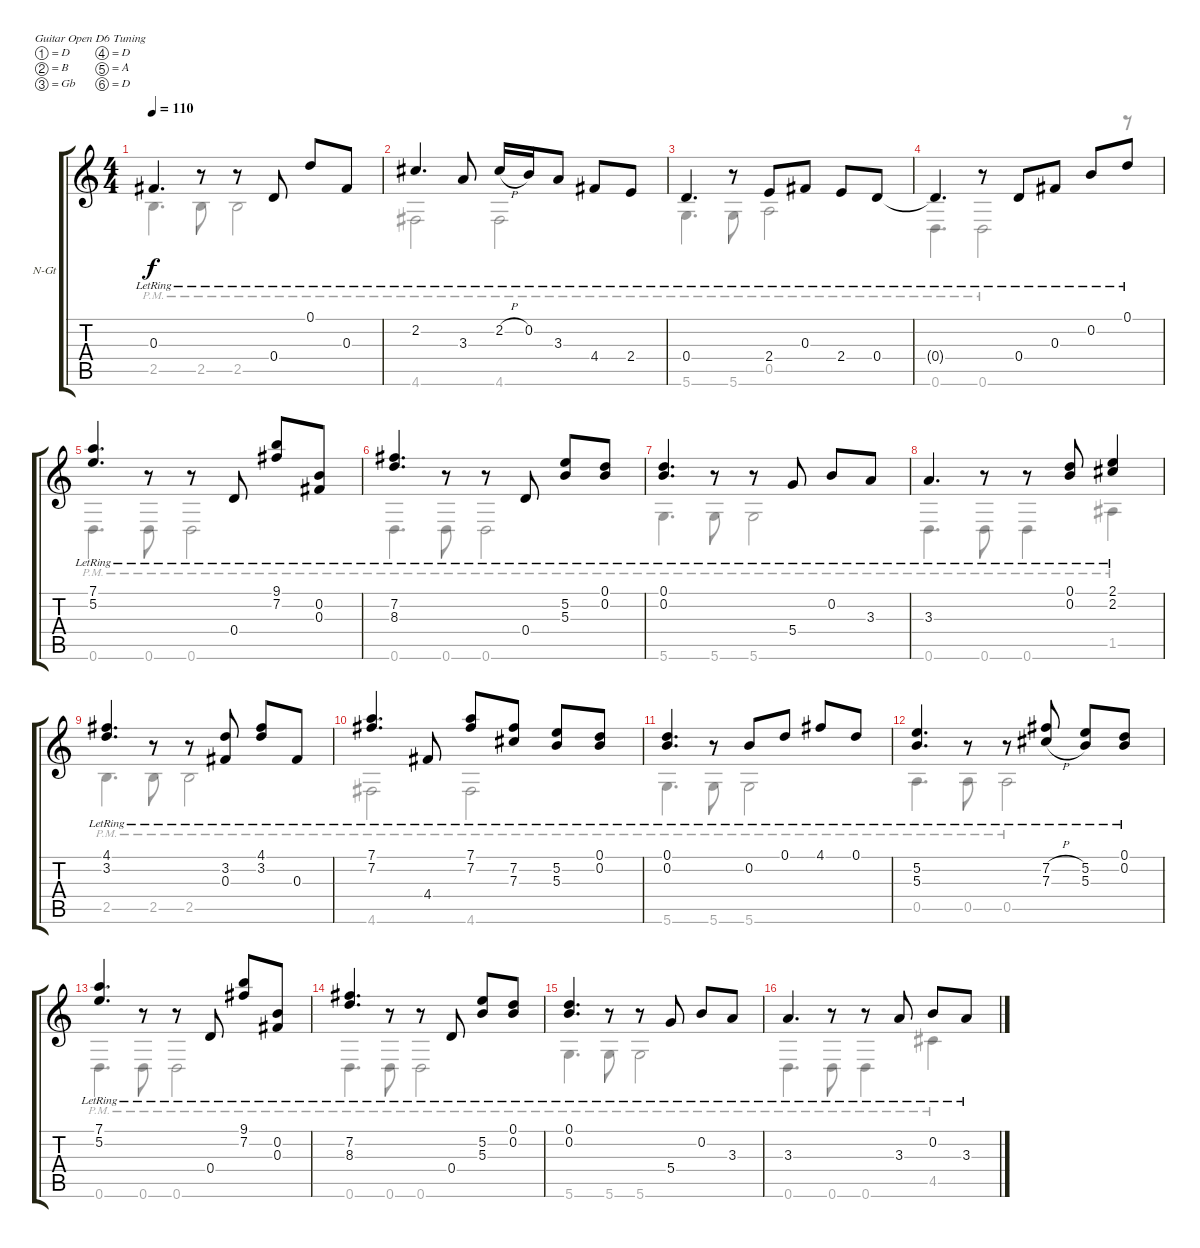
\bracketExtendMode groupsimilarinstruments
\firstSystemTrackNameOrientation horizontal
\otherSystemsTrackNameOrientation horizontal
\track ("Òô¹ì 1" "N-Gt") {instrument acousticguitarnylon}
\staff {score tabs}
\tuning (D4 B3 Gb3 D3 A2 D2)
\voice
\ts (4 4)
\tempo 110
\clef g2
\ks c
0.3{lr}.4{d dy f} r.8 r.8 0.4{lr}.8 0.1{lr}.8 0.3{lr}.8 |
2.2{lr}.4{d} 3.3{lr}.8 2.2{h lr}.16 0.2{lr}.16 3.3{lr}.8 4.4{lr}.8 2.4{lr}.8 |
0.4{lr}.4{d} r.8 2.4{lr}.8 0.3{lr}.8 2.4{lr}.8 0.4{lr}.8 |
0.4{lr t}.4{d} r.8 0.4{lr}.8 0.3{lr}.8 0.2{lr}.8 0.1{lr}.8 |
(7.1{lr} 5.2{lr}).4{d} r.8 r.8 0.4{lr}.8 (9.1{lr} 7.2{lr}).8 (0.2{lr} 0.3{lr}).8 |
(7.2{lr} 8.3{lr}).4{d} r.8 r.8 0.4{lr}.8 (5.2{lr} 5.3{lr}).8 (0.1{lr} 0.2{lr}).8 |
(0.1{lr} 0.2{lr}).4{d} r.8 r.8 5.4{lr}.8 0.2{lr}.8 3.3{lr}.8 |
3.3{lr}.4{d} r.8 r.8 (0.1{lr} 0.2{lr}).8 (2.1{lr} 2.2{lr}).4 |
(4.1{lr} 3.2{lr}).4{d} r.8 r.8 (3.2{lr} 0.3{lr}).8 (4.1{lr} 3.2{lr}).8 0.3{lr}.8 |
(7.1{lr} 7.2{lr}).4{d} 4.4{lr}.8 (7.1{lr} 7.2{lr}).8 (7.2{lr} 7.3{lr}).8 (5.2{lr} 5.3{lr}).8 (0.1{lr} 0.2{lr}).8 |
(0.1{lr} 0.2{lr}).4{d} r.8 0.2{lr}.8 0.1{lr}.8 4.1{lr}.8 0.1{lr}.8 |
(5.2{lr} 5.3{lr}).4{d} r.8 r.8 (7.2{h lr} 7.3{h lr}).8 (5.2{lr} 5.3{lr}).8 (0.1{lr} 0.2{lr}).8 |
(7.1{lr} 5.2{lr}).4{d} r.8 r.8 0.4{lr}.8 (9.1{lr} 7.2{lr}).8 (0.2{lr} 0.3{lr}).8 |
(7.2{lr} 8.3{lr}).4{d} r.8 r.8 0.4{lr}.8 (5.2{lr} 5.3{lr}).8 (0.1{lr} 0.2{lr}).8 |
(0.1{lr} 0.2{lr}).4{d} r.8 r.8 5.4{lr}.8 0.2{lr}.8 3.3{lr}.8 |
3.3{lr}.4{d} r.8 r.8 3.3{lr}.8 0.2{lr}.8 3.3{lr}.8
\voice
\clef g2
\ottava regular
\simile none
\ks c
2.5{pm}.4{d dy f} 2.5{pm}.8 2.5{pm}.2 |
4.6{pm}.2 4.6{pm}.2 |
5.6{pm}.4{d} 5.6{pm}.8 0.5{pm}.2 |
0.6{pm}.4{d} 0.6{pm}.2 r.8 |
0.6{pm}.4{d} 0.6{pm}.8 0.6{pm}.2 |
0.6{pm}.4{d} 0.6{pm}.8 0.6{pm}.2 |
5.6{pm}.4{d} 5.6{pm}.8 5.6{pm}.2 |
0.6{pm}.4{d} 0.6{pm}.8 0.6{pm}.4 1.5{pm}.4 |
2.5{pm}.4{d} 2.5{pm}.8 2.5{pm}.2 |
4.6{pm}.2 4.6{pm}.2 |
5.6{pm}.4{d} 5.6{pm}.8 5.6{pm}.2 |
0.5{pm}.4{d} 0.5{pm}.8 0.5{pm}.2 |
0.6{pm}.4{d} 0.6{pm}.8 0.6{pm}.2 |
0.6{pm}.4{d} 0.6{pm}.8 0.6{pm}.2 |
5.6{pm}.4{d} 5.6{pm}.8 5.6{pm}.2 |
0.6{pm}.4{d} 0.6{pm}.8 0.6{pm}.4 4.5{pm}.4
